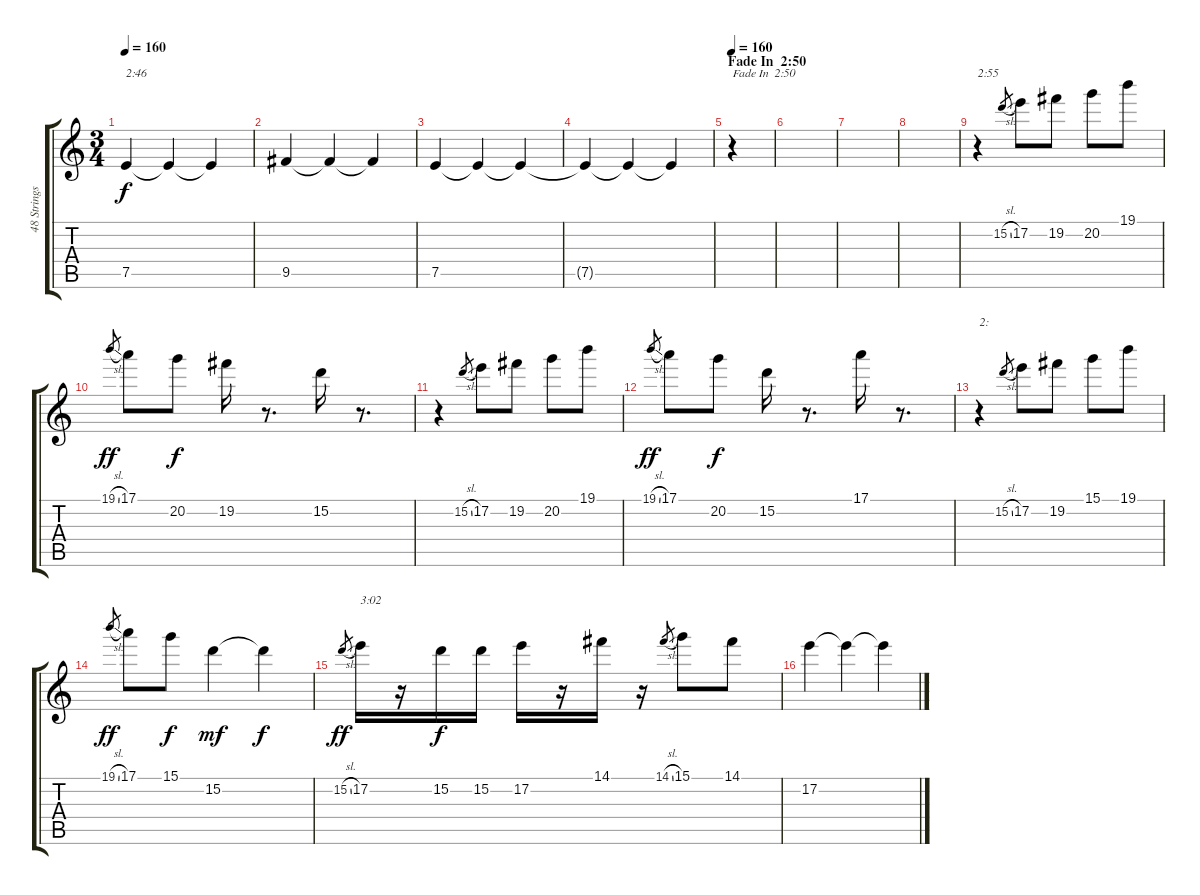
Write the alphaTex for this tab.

\track ("48 Strings / 24 Bass=Acoustic Guitar" "48 Strings") {instrument acousticguitarnylon}
\staff {score tabs}
\tuning (E4 B3 G3 D3 A2 E2) {hide}
\ts (3 4)
\tempo 160
\clef g2
\ks c
7.5.4{txt "2:46" dy f} 7.5{t}.4 7.5{t}.4 |
9.5.4 9.5{t}.4 9.5{t}.4 |
7.5.4 7.5{t}.4 7.5{t}.4 |
7.5{t}.4 7.5{t}.4 7.5{t}.4 |
\section ("" "Fade In  2:50")
\tempo 160
r.4{txt "Fade In  2:50"} |
|
|
|
r.4{txt "2:55" volume 12} 15.2{sl}.8{gr} 17.2.8 19.2.8 20.2.8 19.1.8 |
19.1{sl}.8{gr dy ff} 17.1.8 20.2.8{dy f} 19.2.16 r.8{d} 15.2.16 r.8{d} |
r.4 15.2{sl}.8{gr} 17.2.8 19.2.8 20.2.8 19.1.8 |
19.1{sl}.8{gr dy ff} 17.1.8 20.2.8{dy f} 15.2.16 r.8{d} 17.1.16 r.8{d} |
r.4{txt "2:"} 15.2{sl}.8{gr} 17.2.8 19.2.8 15.1.8 19.1.8 |
19.1{sl}.8{gr dy ff} 17.1.8 15.1.8{dy f} 15.2.4{dy mf} 15.2{t}.4{dy f} |
15.2{sl}.8{gr dy ff} 17.2.16{txt "3:02"} r.16 15.2.16{dy f} 15.2.16 17.2.16 r.16 14.1.16 r.16 14.1{sl}.8{gr} 15.1.8 14.1.8 |
17.2.4 17.2{t}.4 17.2{t}.4
